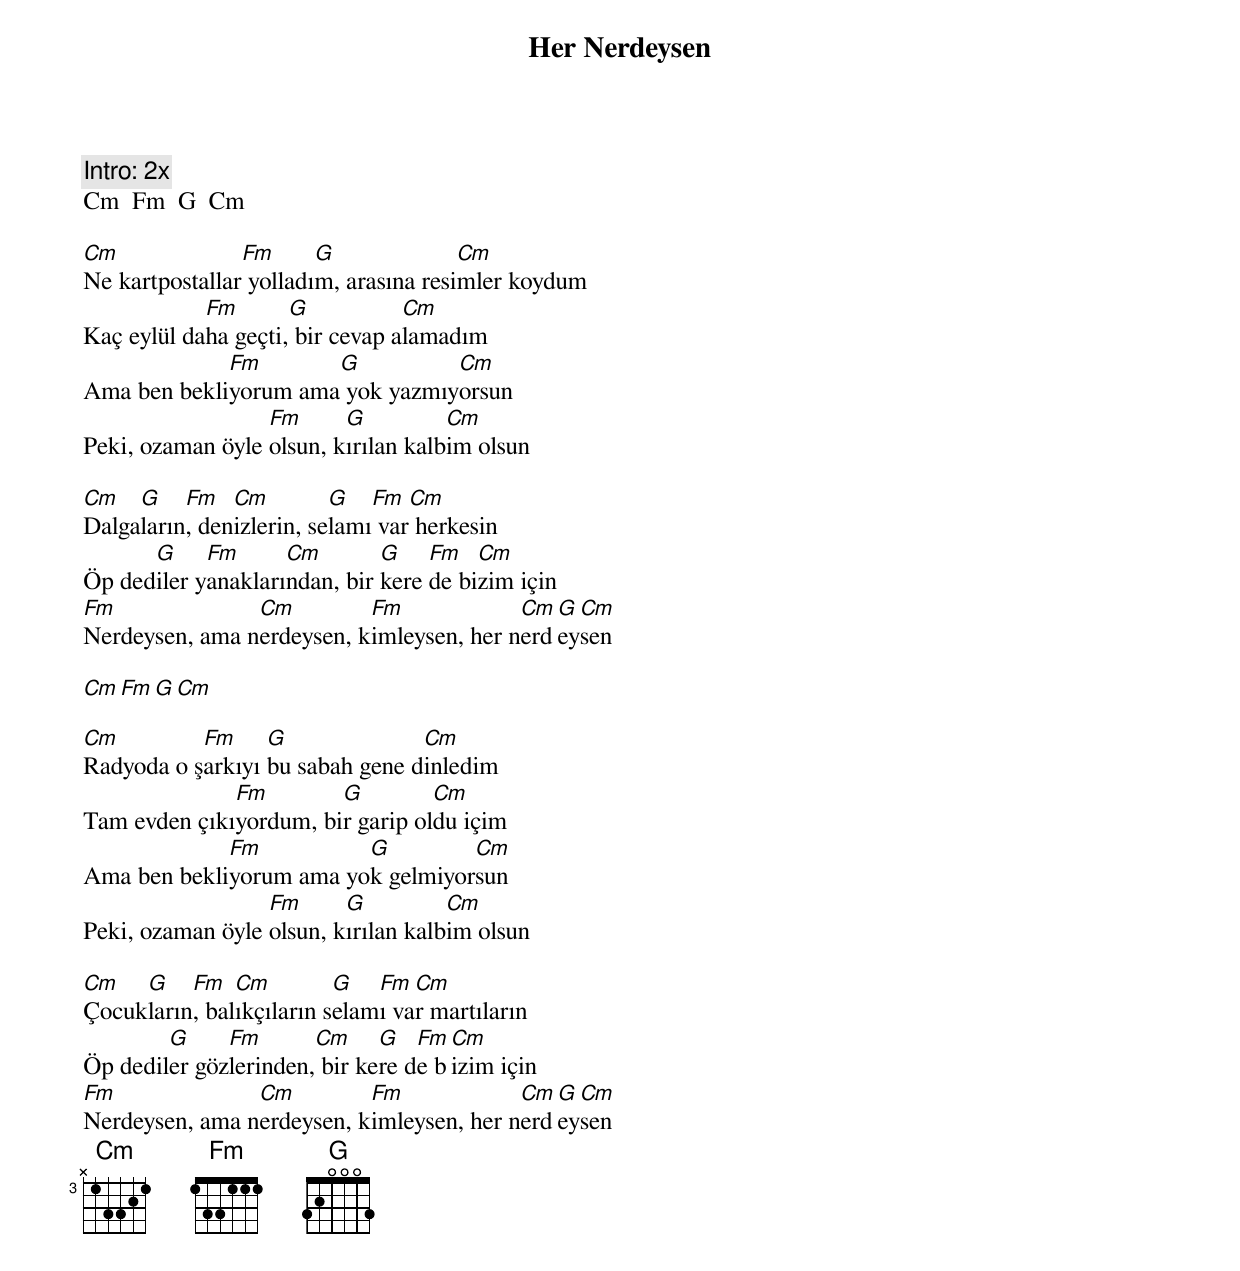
{title: Her Nerdeysen}
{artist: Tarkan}

Intro: 2x
Cm  Fm  G  Cm

Cm              Fm      G              Cm
Ne kartpostallar yolladım, arasına resimler koydum
            Fm       G           Cm
Kaç eylül daha geçti, bir cevap alamadım
             Fm       G          Cm
Ama ben bekliyorum ama yok yazmıyorsun
                  Fm      G          Cm
Peki, ozaman öyle olsun, kırılan kalbim olsun

Cm   G    Fm   Cm         G   Fm  Cm
Dalgaların, denizlerin, selamı var herkesin
      G     Fm      Cm        G    Fm   Cm
Öp dediler yanaklarından, bir kere de bizim için
Fm              Cm         Fm             Cm G Cm
Nerdeysen, ama nerdeysen, kimleysen, her nerdeysen

Cm  Fm  G  Cm

Cm         Fm     G              Cm
Radyoda o şarkıyı bu sabah gene dinledim
              Fm        G         Cm
Tam evden çıkıyordum, bir garip oldu içim
             Fm          G         Cm
Ama ben bekliyorum ama yok gelmiyorsun
                  Fm      G          Cm
Peki, ozaman öyle olsun, kırılan kalbim olsun

Cm   G    Fm   Cm         G   Fm  Cm
Çocukların, balıkçıların selamı var martıların
        G     Fm       Cm     G   Fm Cm
Öp dediler gözlerinden, bir kere de bizim için
Fm              Cm         Fm             Cm G Cm
Nerdeysen, ama nerdeysen, kimleysen, her nerdeysen
